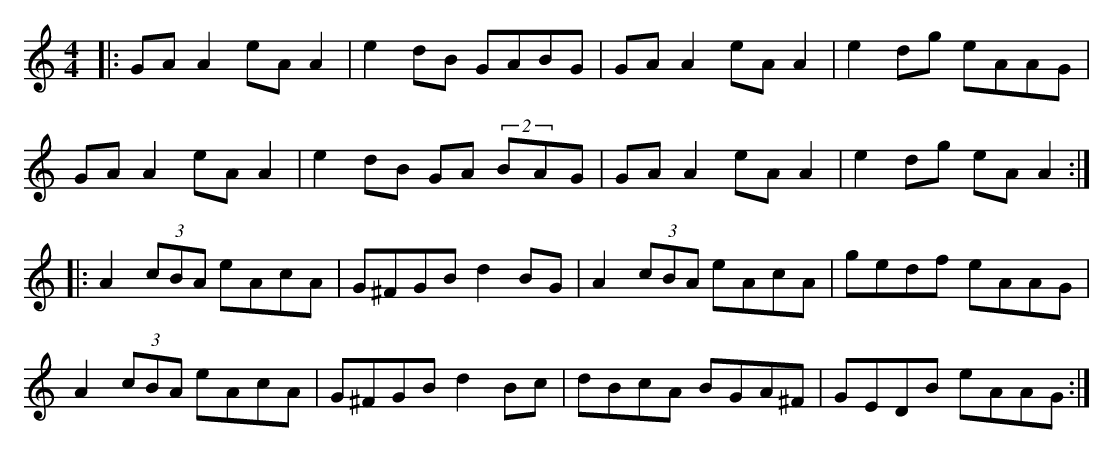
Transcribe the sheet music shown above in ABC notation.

X:1
M:4/4
K:Amin
|:GA A2 eA A2|e2 dB GABG|GA A2 eA A2|e2 dg eAAG|
GA A2 eA A2|e2 dB GA (2BAG|GA A2 eA A2|e2 dg eA A2:|
|:A2 (3cBA eAcA|G^FGB d2 BG|A2 (3cBA eAcA|gedf eAAG|
A2 (3cBA eAcA|G^FGB d2 Bc|dBcA BGA^F|GEDB eAAG:|
